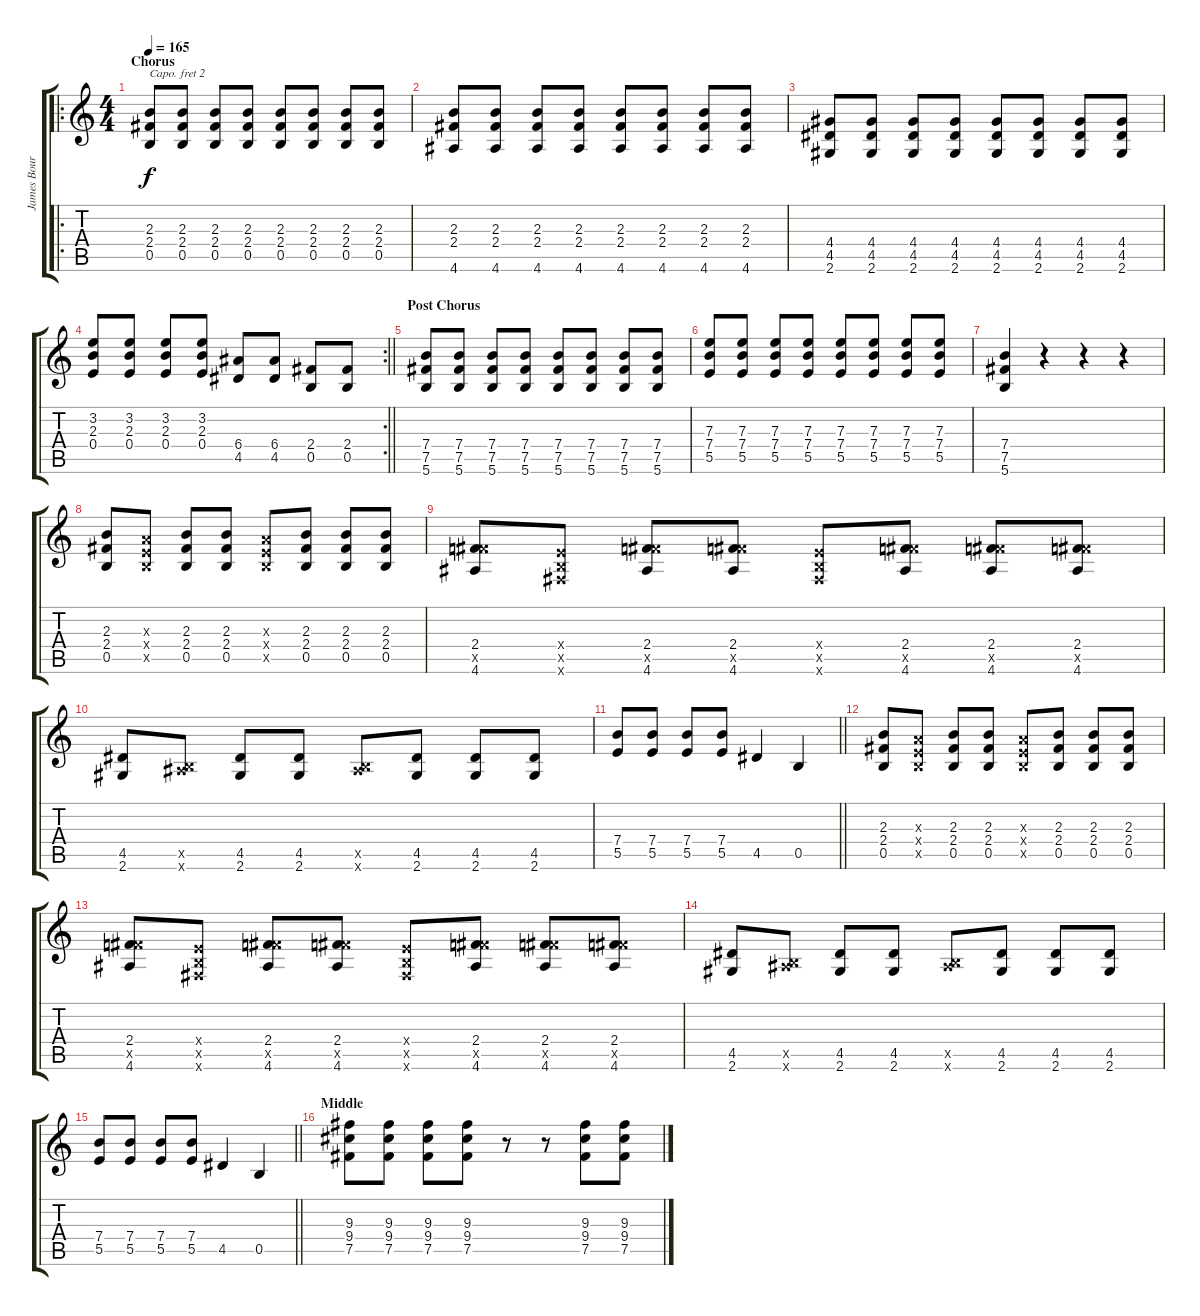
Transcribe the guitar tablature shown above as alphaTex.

\track ("James Bourne" "James Bour") {instrument distortionguitar}
\staff {score tabs}
\capo 2
\tuning (E4 B3 G3 D3 A2 E2) {hide}
\ro
\ts (4 4)
\section ("" "Chorus")
\tempo 165
\clef g2
\ks c
(2.3 2.4 0.5).8{dy f} (2.3 2.4 0.5).8 (2.3 2.4 0.5).8 (2.3 2.4 0.5).8 (2.3 2.4 0.5).8 (2.3 2.4 0.5).8 (2.3 2.4 0.5).8 (2.3 2.4 0.5).8 |
(2.3 2.4 4.6).8 (2.3 2.4 4.6).8 (2.3 2.4 4.6).8 (2.3 2.4 4.6).8 (2.3 2.4 4.6).8 (2.3 2.4 4.6).8 (2.3 2.4 4.6).8 (2.3 2.4 4.6).8 |
(4.4 4.5 2.6).8 (4.4 4.5 2.6).8 (4.4 4.5 2.6).8 (4.4 4.5 2.6).8 (4.4 4.5 2.6).8 (4.4 4.5 2.6).8 (4.4 4.5 2.6).8 (4.4 4.5 2.6).8 |
\rc 2
\barLineRight lightlight
(3.2 2.3 0.4).8 (3.2 2.3 0.4).8 (3.2 2.3 0.4).8 (3.2 2.3 0.4).8 (6.4 4.5).8 (6.4 4.5).8 (2.4 0.5).8 (2.4 0.5).8 |
\section ("" "Post Chorus")
(7.4 7.5 5.6).8 (7.4 7.5 5.6).8 (7.4 7.5 5.6).8 (7.4 7.5 5.6).8 (7.4 7.5 5.6).8 (7.4 7.5 5.6).8 (7.4 7.5 5.6).8 (7.4 7.5 5.6).8 |
(7.3 7.4 5.5).8 (7.3 7.4 5.5).8 (7.3 7.4 5.5).8 (7.3 7.4 5.5).8 (7.3 7.4 5.5).8 (7.3 7.4 5.5).8 (7.3 7.4 5.5).8 (7.3 7.4 5.5).8 |
(7.4 7.5 5.6).4 r.4 r.4 r.4 |
(2.3 2.4 0.5).8 (0.3{x} 0.4{x} 0.5{x}).8 (2.3 2.4 0.5).8 (2.3 2.4 0.5).8 (0.3{x} 0.4{x} 0.5{x}).8 (2.3 2.4 0.5).8 (2.3 2.4 0.5).8 (2.3 2.4 0.5).8 |
(2.4 6.5{x} 4.6).8 (0.4{x} 0.5{x} 0.6{x}).8 (2.4 6.5{x} 4.6).8 (2.4 6.5{x} 4.6).8 (0.4{x} 0.5{x} 0.6{x}).8 (2.4 6.5{x} 4.6).8 (2.4 6.5{x} 4.6).8 (2.4 6.5{x} 4.6).8 |
(4.5 2.6).8 (0.5{x} 4.6{x}).8 (4.5 2.6).8 (4.5 2.6).8 (0.5{x} 4.6{x}).8 (4.5 2.6).8 (4.5 2.6).8 (4.5 2.6).8 |
\barLineRight lightlight
(7.4 5.5).8 (7.4 5.5).8 (7.4 5.5).8 (7.4 5.5).8 4.5.4 0.5.4 |
(2.3 2.4 0.5).8 (0.3{x} 0.4{x} 0.5{x}).8 (2.3 2.4 0.5).8 (2.3 2.4 0.5).8 (0.3{x} 0.4{x} 0.5{x}).8 (2.3 2.4 0.5).8 (2.3 2.4 0.5).8 (2.3 2.4 0.5).8 |
(2.4 6.5{x} 4.6).8 (0.4{x} 0.5{x} 0.6{x}).8 (2.4 6.5{x} 4.6).8 (2.4 6.5{x} 4.6).8 (0.4{x} 0.5{x} 0.6{x}).8 (2.4 6.5{x} 4.6).8 (2.4 6.5{x} 4.6).8 (2.4 6.5{x} 4.6).8 |
(4.5 2.6).8 (0.5{x} 4.6{x}).8 (4.5 2.6).8 (4.5 2.6).8 (0.5{x} 4.6{x}).8 (4.5 2.6).8 (4.5 2.6).8 (4.5 2.6).8 |
\barLineRight lightlight
(7.4 5.5).8 (7.4 5.5).8 (7.4 5.5).8 (7.4 5.5).8 4.5.4 0.5.4 |
\section ("" "Middle")
(9.3 9.4 7.5).8 (9.3 9.4 7.5).8 (9.3 9.4 7.5).8 (9.3 9.4 7.5).8 r.8 r.8 (9.3 9.4 7.5).8 (9.3 9.4 7.5).8
